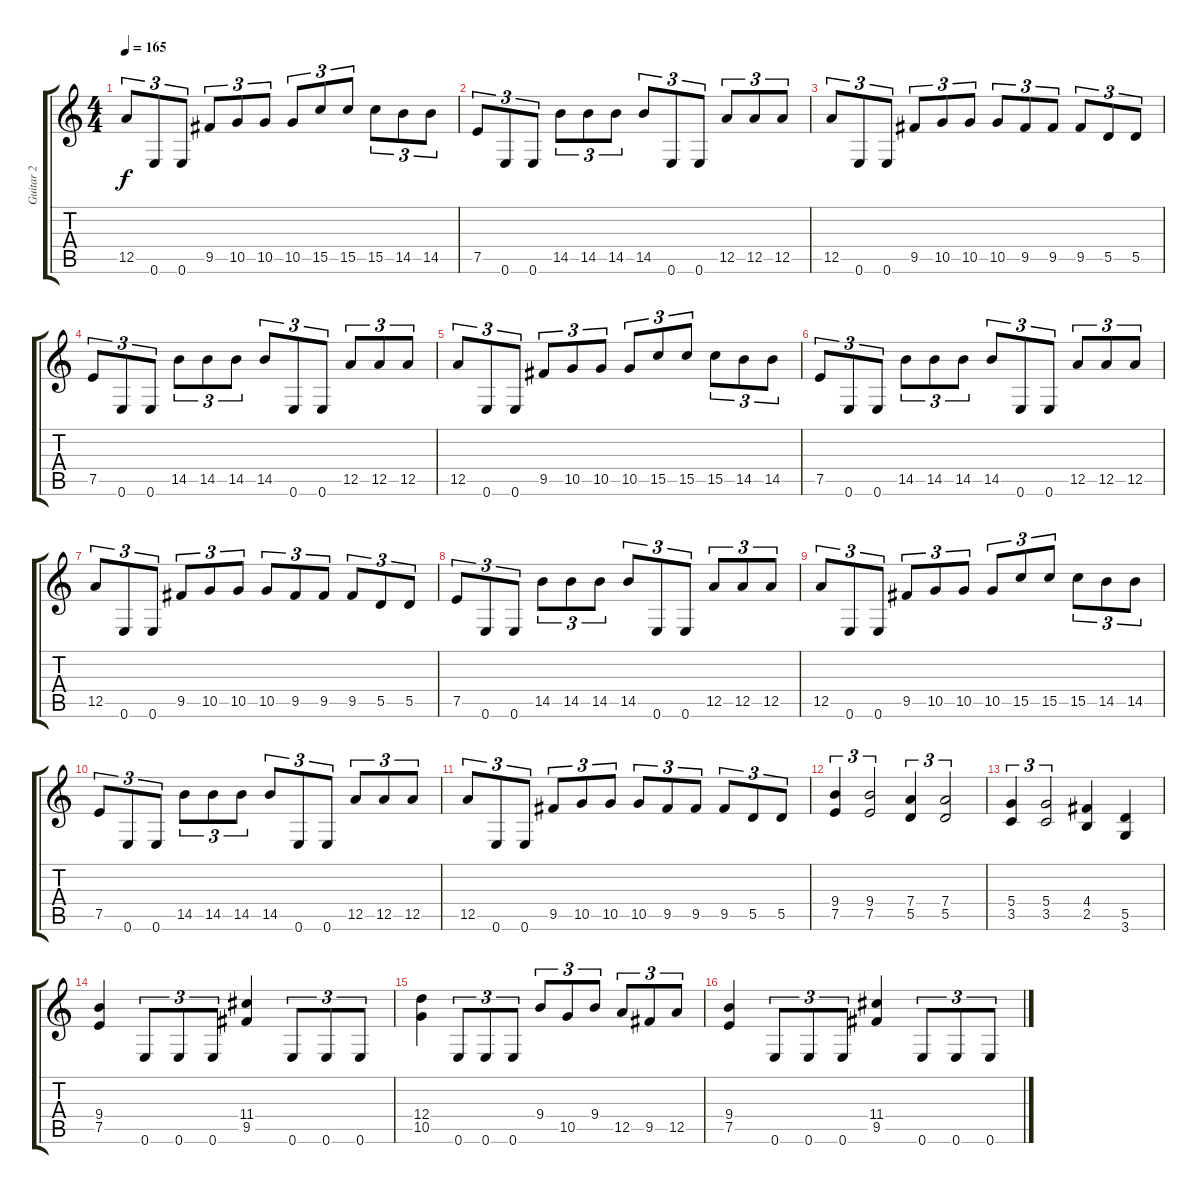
\track ("Guitar 2" "Guitar 2") {instrument distortionguitar}
\staff {score tabs}
\tuning (E4 B3 G3 D3 A2 E2) {hide}
\ts (4 4)
\tempo 165
\clef g2
\ks c
12.5.8{tu (3 2) dy f} 0.6.8{tu (3 2)} 0.6.8{tu (3 2)} 9.5.8{tu (3 2)} 10.5.8{tu (3 2)} 10.5.8{tu (3 2)} 10.5.8{tu (3 2)} 15.5.8{tu (3 2)} 15.5.8{tu (3 2)} 15.5.8{tu (3 2)} 14.5.8{tu (3 2)} 14.5.8{tu (3 2)} |
7.5.8{tu (3 2)} 0.6.8{tu (3 2)} 0.6.8{tu (3 2)} 14.5.8{tu (3 2)} 14.5.8{tu (3 2)} 14.5.8{tu (3 2)} 14.5.8{tu (3 2)} 0.6.8{tu (3 2)} 0.6.8{tu (3 2)} 12.5.8{tu (3 2)} 12.5.8{tu (3 2)} 12.5.8{tu (3 2)} |
12.5.8{tu (3 2)} 0.6.8{tu (3 2)} 0.6.8{tu (3 2)} 9.5.8{tu (3 2)} 10.5.8{tu (3 2)} 10.5.8{tu (3 2)} 10.5.8{tu (3 2)} 9.5.8{tu (3 2)} 9.5.8{tu (3 2)} 9.5.8{tu (3 2)} 5.5.8{tu (3 2)} 5.5.8{tu (3 2)} |
7.5.8{tu (3 2)} 0.6.8{tu (3 2)} 0.6.8{tu (3 2)} 14.5.8{tu (3 2)} 14.5.8{tu (3 2)} 14.5.8{tu (3 2)} 14.5.8{tu (3 2)} 0.6.8{tu (3 2)} 0.6.8{tu (3 2)} 12.5.8{tu (3 2)} 12.5.8{tu (3 2)} 12.5.8{tu (3 2)} |
12.5.8{tu (3 2)} 0.6.8{tu (3 2)} 0.6.8{tu (3 2)} 9.5.8{tu (3 2)} 10.5.8{tu (3 2)} 10.5.8{tu (3 2)} 10.5.8{tu (3 2)} 15.5.8{tu (3 2)} 15.5.8{tu (3 2)} 15.5.8{tu (3 2)} 14.5.8{tu (3 2)} 14.5.8{tu (3 2)} |
7.5.8{tu (3 2)} 0.6.8{tu (3 2)} 0.6.8{tu (3 2)} 14.5.8{tu (3 2)} 14.5.8{tu (3 2)} 14.5.8{tu (3 2)} 14.5.8{tu (3 2)} 0.6.8{tu (3 2)} 0.6.8{tu (3 2)} 12.5.8{tu (3 2)} 12.5.8{tu (3 2)} 12.5.8{tu (3 2)} |
12.5.8{tu (3 2)} 0.6.8{tu (3 2)} 0.6.8{tu (3 2)} 9.5.8{tu (3 2)} 10.5.8{tu (3 2)} 10.5.8{tu (3 2)} 10.5.8{tu (3 2)} 9.5.8{tu (3 2)} 9.5.8{tu (3 2)} 9.5.8{tu (3 2)} 5.5.8{tu (3 2)} 5.5.8{tu (3 2)} |
7.5.8{tu (3 2)} 0.6.8{tu (3 2)} 0.6.8{tu (3 2)} 14.5.8{tu (3 2)} 14.5.8{tu (3 2)} 14.5.8{tu (3 2)} 14.5.8{tu (3 2)} 0.6.8{tu (3 2)} 0.6.8{tu (3 2)} 12.5.8{tu (3 2)} 12.5.8{tu (3 2)} 12.5.8{tu (3 2)} |
12.5.8{tu (3 2)} 0.6.8{tu (3 2)} 0.6.8{tu (3 2)} 9.5.8{tu (3 2)} 10.5.8{tu (3 2)} 10.5.8{tu (3 2)} 10.5.8{tu (3 2)} 15.5.8{tu (3 2)} 15.5.8{tu (3 2)} 15.5.8{tu (3 2)} 14.5.8{tu (3 2)} 14.5.8{tu (3 2)} |
7.5.8{tu (3 2)} 0.6.8{tu (3 2)} 0.6.8{tu (3 2)} 14.5.8{tu (3 2)} 14.5.8{tu (3 2)} 14.5.8{tu (3 2)} 14.5.8{tu (3 2)} 0.6.8{tu (3 2)} 0.6.8{tu (3 2)} 12.5.8{tu (3 2)} 12.5.8{tu (3 2)} 12.5.8{tu (3 2)} |
12.5.8{tu (3 2)} 0.6.8{tu (3 2)} 0.6.8{tu (3 2)} 9.5.8{tu (3 2)} 10.5.8{tu (3 2)} 10.5.8{tu (3 2)} 10.5.8{tu (3 2)} 9.5.8{tu (3 2)} 9.5.8{tu (3 2)} 9.5.8{tu (3 2)} 5.5.8{tu (3 2)} 5.5.8{tu (3 2)} |
(9.4 7.5).4{tu (3 2)} (9.4 7.5).2{tu (3 2)} (7.4 5.5).4{tu (3 2)} (7.4 5.5).2{tu (3 2)} |
(5.4 3.5).4{tu (3 2)} (5.4 3.5).2{tu (3 2)} (4.4 2.5).4 (5.5 3.6).4 |
(9.4 7.5).4 0.6.8{tu (3 2)} 0.6.8{tu (3 2)} 0.6.8{tu (3 2)} (11.4 9.5).4 0.6.8{tu (3 2)} 0.6.8{tu (3 2)} 0.6.8{tu (3 2)} |
(12.4 10.5).4 0.6.8{tu (3 2)} 0.6.8{tu (3 2)} 0.6.8{tu (3 2)} 9.4.8{tu (3 2)} 10.5.8{tu (3 2)} 9.4.8{tu (3 2)} 12.5.8{tu (3 2)} 9.5.8{tu (3 2)} 12.5.8{tu (3 2)} |
(9.4 7.5).4 0.6.8{tu (3 2)} 0.6.8{tu (3 2)} 0.6.8{tu (3 2)} (11.4 9.5).4 0.6.8{tu (3 2)} 0.6.8{tu (3 2)} 0.6.8{tu (3 2)}
